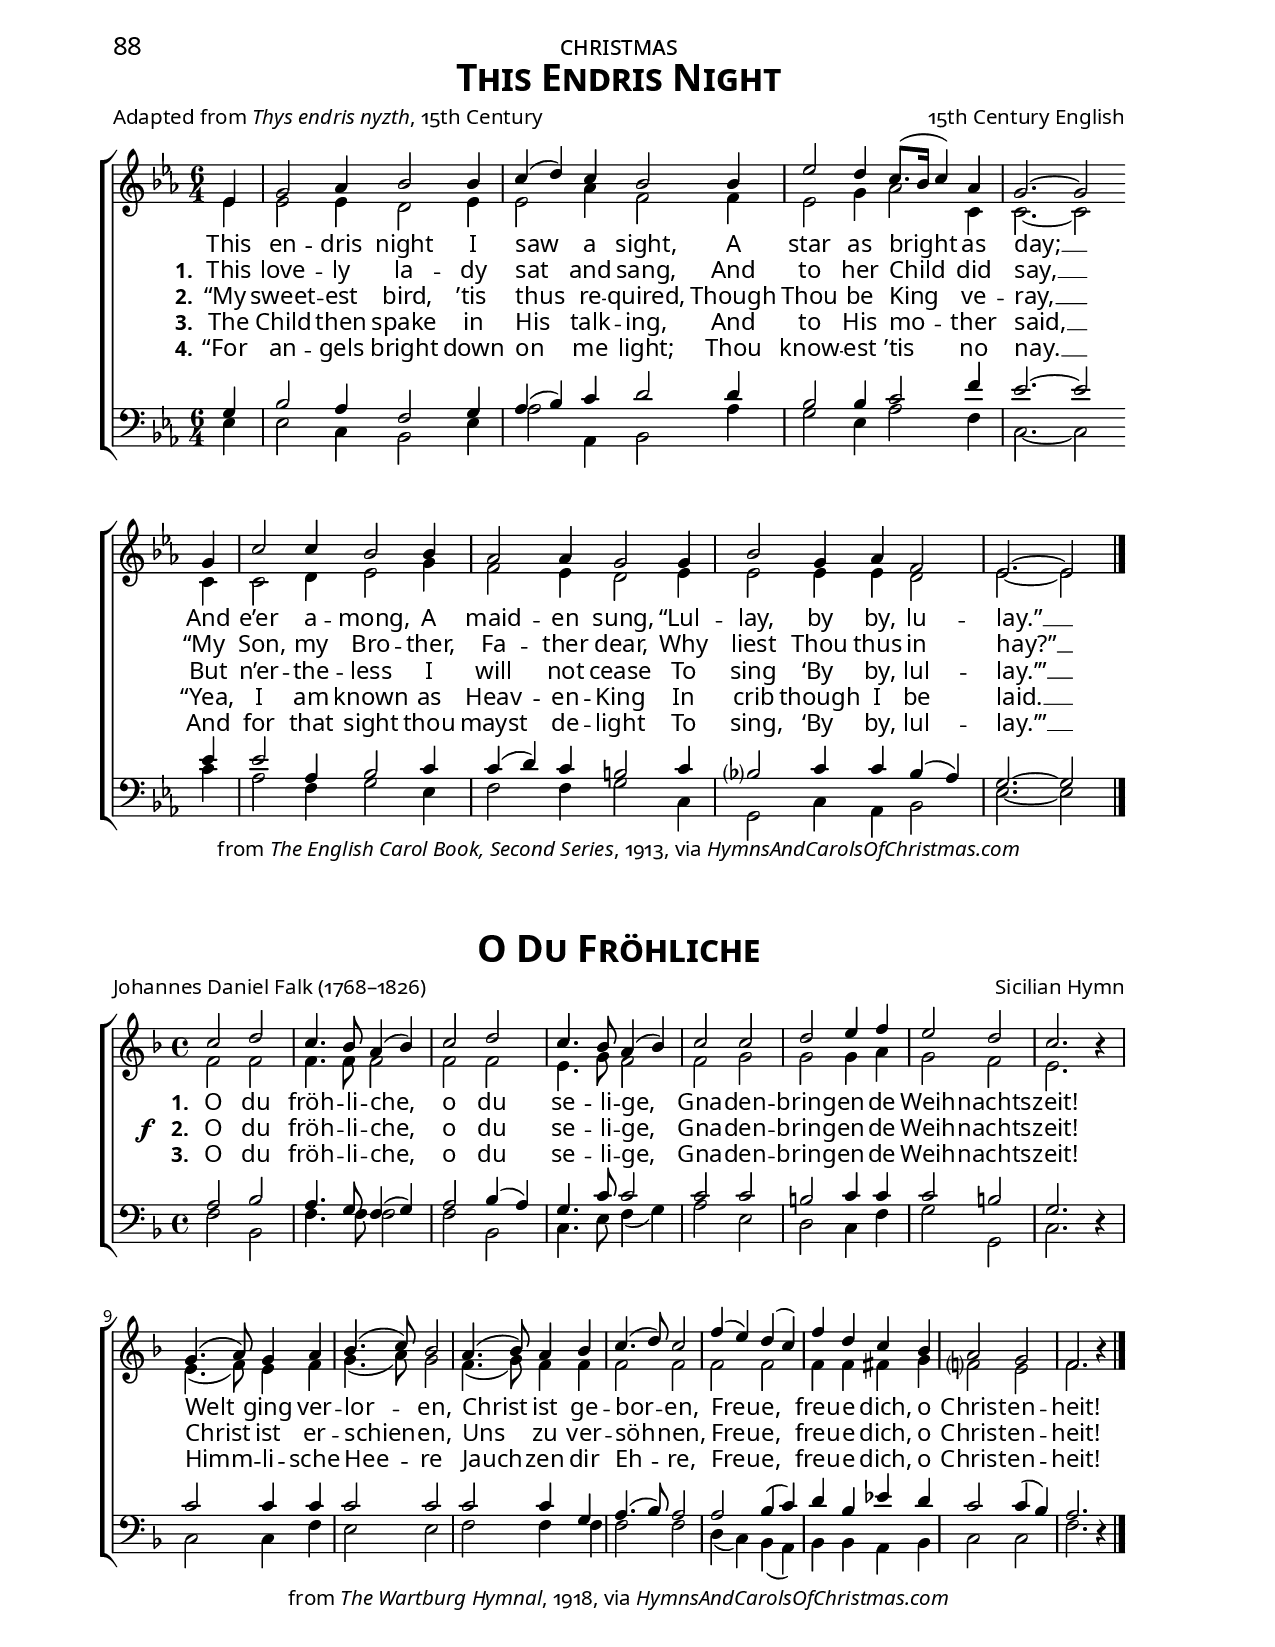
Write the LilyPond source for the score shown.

\version "2.24.0"
\include "util.ly"
\header {
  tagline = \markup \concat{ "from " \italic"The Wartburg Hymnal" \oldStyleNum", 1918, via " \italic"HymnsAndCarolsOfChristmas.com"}
}
\paper {
  print-all-headers = ##t
  paper-height = 11\in
  paper-width = 8.5\in
  indent = 0\in
  %system-system-spacing = #'((basic-distance . 10) (padding . 0))
  score-markup-spacing =
    #'((basic-distance . 0)
       (minimum-distance . 0)
       (padding . 0)
       (stretchability . 0))
  system-system-spacing =
    #'((basic-distance . 0)
       (minimum-distance . 0)
       (padding . -5)
       (stretchability . 100))
  ragged-last-bottom = ##f
  ragged-bottom = ##f
  two-sided = ##t
  inner-margin = 1\in
  outer-margin = 0.75\in
  top-margin = 0.26\in
  bottom-margin = 0.25\in
  first-page-number = #088
  print-first-page-number = ##t
  headerLine = \markup{\override #'(font-name . "Garamond Premier Pro") \smallCapsOldStyle"christmas"}
  oddHeaderMarkup = \markup\fill-line{
     \override #'(font-name . "Garamond Premier Pro")\abs-fontsize #12.5
     \combine 
        \fill-line{"" \if \should-print-page-number
        \oldStylePageNum""
        }
        \fill-line{\headerLine}
  }
  evenHeaderMarkup = \markup {
     \override #'(font-name . "Garamond Premier Pro")\abs-fontsize #12.5
     \combine
        \if \should-print-page-number
        \oldStylePageNum""
        \fill-line{\headerLine}
  }
}
#(set-global-staff-size 18) \paper{ #(define fonts (make-pango-font-tree "Garamond Premier Pro" "Garamond Premier Pro" "Garamond Premier Pro" (/ 18 20))) }
global = {
  \key ees \major
  \time 6/4
  \override DynamicLineSpanner.staff-padding = #0.0
  \override DynamicLineSpanner.Y-extent = #'(0 . 0)
}

sopMusic = \relative c' {
  \partial 4 ees4 |
  g2 aes4 bes2 bes4 |
  c( d) c bes2 bes4 |
  ees2 d4 c8.[( bes16] c4) aes |
  g2.~ g2 \bar""\break g4 |
  
  c2 c4 bes2 bes4 |
  aes2 aes4 g2 g4 |
  bes2 g4 aes f2 |
  ees2.~ ees2 \bar "|."
}
sopWords = \lyricmode {
  
}

altoMusic = \relative c' {
  ees4 |
  ees2 ees4 d2 ees4 |
  ees2 aes4 f2 f4 |
  ees2 g4 aes2 c,4 |
  c2.~ c2 \bar"" c4 |
  
  c2 d4 ees2 g4 |
  f2 ees4 d2 ees4 |
  ees2 ees4 ees d2 |
  ees2.~  ees2 \bar"|."
}
altoWords = \lyricmode {
  \dropLyricsIX
  This en -- dris night I saw a sight,
  A star as bright as day; __
  And e’er a -- mong, A maid -- en sung,
  “Lul -- lay, by by, lu -- lay.” __
}
altoWordsII = \lyricmode {
  \dropLyricsIX
%\markup\italic
  \set stanza = #"1."
  This love -- ly la -- dy sat and sang,
  And to her Child did say, __
  “My Son, my Bro -- ther, Fa -- ther dear,
  Why liest Thou thus in hay?” __
}
altoWordsIII = \lyricmode {
  \dropLyricsIX
  \set stanza = #"2."
  “My sweet -- est bird, ’tis thus re -- quired,
  Though Thou be King ve -- ray, __
  But n’er -- the -- less I will not cease
  To sing ‘By by, lul -- lay.’” __
}
altoWordsIV = \lyricmode {
  \dropLyricsIX
  \set stanza = #"3."
  The Child then spake in His talk -- ing,
  And to His mo -- ther said, __
  “Yea, I am known as Heav -- en -- King
  In crib though I be laid. __
}
altoWordsV = \lyricmode {
  \dropLyricsIX
  \set stanza = #"4."
  “For an -- gels bright down on me light;
  Thou know -- est ’tis no nay. __
  And for that sight thou mayst de -- light
  To sing, ‘By by, lul -- lay.’” __
}
altoWordsVI = \lyricmode {
  \set stanza = #" 5."
  
}
tenorMusic = \relative c' {
  g4 |
  bes2 aes4 f2 g4 |
  aes( bes) c d2 d4 |
  bes2 bes4 c2 f4 |
  ees2.~ ees2 \bar"" ees4 |
  
  ees2 aes,4 bes2 c4 |
  c( d) c b2 c4 |
  bes?2 c4 c bes( aes) |
  g2.~ g2 \bar"|."
}
tenorWords = \lyricmode {

}

bassMusic = \relative c {
  ees4 |
  ees2 c4 bes2 ees4 |
  aes2 aes,4 bes2 aes'4 |
  g2 ees4 aes2 f4 |
  c2.~ c2 \bar"" c'4 |
  
  aes2 f4 g2 ees4 |
  f2 f4 g2 c,4 |
  g2 c4 aes bes2 |
  ees2.~ ees2 \bar"|."
}
bassWords = \lyricmode {

}

pianoRH = \relative c' {
  
}
pianoLH = \relative c' {
  
}

\score {
  <<
   \new ChoirStaff <<
%    \new Lyrics = sopranos \with { \override VerticalAxisGroup.nonstaff-relatedstaff-spacing = #'((basic-distance . 1)) }
    \new Staff = women <<
      \new Voice = "sopranos" { \voiceOne << \global \sopMusic >> }
      \new Voice = "altos" { \voiceTwo << \global \altoMusic >> }
    >>
    \new Lyrics \with { alignAboveContext = #"women" \override VerticalAxisGroup.nonstaff-relatedstaff-spacing = #'((basic-distance . 1))} \lyricsto "sopranos" \sopWords
    \new Lyrics = "altosVI"  \with { alignBelowContext = #"women" } \lyricsto "sopranos" \altoWordsVI
    \new Lyrics = "altosV"  \with { alignBelowContext = #"women" } \lyricsto "sopranos" \altoWordsV
    \new Lyrics = "altosIV"  \with { alignBelowContext = #"women" } \lyricsto "sopranos" \altoWordsIV
    \new Lyrics = "altosIII"  \with { alignBelowContext = #"women" } \lyricsto "sopranos" \altoWordsIII
    \new Lyrics = "altosII"  \with { alignBelowContext = #"women" } \lyricsto "sopranos" \altoWordsII
    \new Lyrics = "altos"  \with { alignBelowContext = #"women" \override VerticalAxisGroup.nonstaff-relatedstaff-spacing = #'((padding . -0.5)) } \lyricsto "sopranos" \altoWords
   \new Staff = men <<
      \clef bass
      \new Voice = "tenors" { \voiceOne << \global \tenorMusic >> }
      \new Voice = "basses" { \voiceTwo << \global \bassMusic >> }
    >>
    \new Lyrics \with { alignAboveContext = #"men" \override VerticalAxisGroup.nonstaff-relatedstaff-spacing = #'((basic-distance . 1)) } \lyricsto "tenors" \tenorWords
    \new Lyrics \with { alignBelowContext = #"men" \override VerticalAxisGroup.nonstaff-relatedstaff-spacing = #'((basic-distance . 1)) } \lyricsto "basses" \bassWords
  >>
%    \new PianoStaff << \new Staff { \new Voice { \pianoRH } } \new Staff { \clef "bass" \pianoLH } >>
  >>
  \layout {
  \context {
    \Lyrics
    \override LyricText.font-size = #1.3
  }
    \context {
      \Score
      %\override SpacingSpanner.base-shortest-duration = #(ly:make-moment 1/8)
      %\override SpacingSpanner.common-shortest-duration = #(ly:make-moment 1/4)
    }
    \context {
      % Remove all empty staves
      % \Staff \RemoveEmptyStaves \override VerticalAxisGroup.remove-first = ##t
    }
    \context {
      \Lyrics
      \override LyricText.X-offset = #center-on-word
    }
  }
  \header {
    title = \markup{\override #'(font-name . "Garamond Premier Pro Semibold"){ \abs-fontsize #18 \smallCapsOldStyle"This Endris Night"}}
    composer = \markup\oldStyleNum"15th Century English"
    poet = \markup\oldStyleNum{\concat{"Adapted from " \italic"Thys endris nyzth" ", 15th Century"}}
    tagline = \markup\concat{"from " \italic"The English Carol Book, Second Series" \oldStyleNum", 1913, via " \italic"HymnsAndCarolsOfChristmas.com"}
  }
}
\markup\fill-line{\concat{"from " \italic"The English Carol Book, Second Series" \oldStyleNum", 1913, via " \italic"HymnsAndCarolsOfChristmas.com"}}
\markup\vspace#2










































global = {
  \key f \major
  \time 4/4
  \override DynamicLineSpanner.staff-padding = #0.0
  \override DynamicLineSpanner.Y-extent = #'(1 . 1)
}

sopMusic = \relative c'' {
  c2 d |
  c4. bes8 a4( bes) |
  c2 d |
  c4. bes8 a4( bes) |
  c2 c |
  
  d e4 f |
  e2 d |
  c2. bes4\rest |
  g4.( a8) g4 a |
  bes4.( c8) bes2 |
  
  a4.( bes8) a4 bes |
  c4.( d8) c2 |
  f4( e) d( c) |
  f d c bes |
  a2 g |
  f2. bes4\rest \bar "|."
}
sopWords = \lyricmode {
  
}

altoMusic = \relative c' {
  f2 f |
  f4. f8 f2 |
  f2 f |
  e4. g8 f2 |
  f2 g |
  
  g g4 a |
  g2 f |
  e2. s4 |
  e4.( f8) e4 f |
  g4.( a8) g2 |
  
  f4.( g8) f4 f |
  f2 f |
  f2 f2 |
  f4 f fis g |
  f?2 e |
  f2. s4 \bar "|."
}
altoWords = \lyricmode {
  \dropLyricsIX
  \set stanza = #"1. "
  O du fröh -- li -- che, o du se -- li -- ge,
  Gna -- den -- bring -- en -- de Weih -- nachts -- zeit!
  Welt ging ver -- lor -- en,
  Christ ist ge -- bor -- en,
  Freu -- e, freu -- e dich, o Christ -- en -- heit!
}
altoWordsII = {
  \dropLyricsIX
  \set stanza = \markup{\dynamic"f  " "2. "}
  \lyricmode {
    O du fröh -- li -- che, o du se -- li -- ge,
    Gna -- den -- bring -- en -- de Weih -- nachts -- zeit!
    Christ ist er -- schien -- en,
    Uns zu ver -- söh -- nen,
    Freu -- e, freu -- e dich, o Christ -- en -- heit!
  }
}
altoWordsIII = \lyricmode {
  \dropLyricsIX
  \set stanza = #"3. "
  O du fröh -- li -- che, o du se -- li -- ge,
  Gna -- den -- bring -- en -- de Weih -- nachts -- zeit!
  Himm -- li -- sche Hee -- re
  Jauch -- zen dir Eh -- re,
  Freu -- e, freu -- e dich, o Christ -- en -- heit!
}
altoWordsIV = \lyricmode {
}
altoWordsV = \lyricmode {
}
altoWordsVI = \lyricmode {
}
tenorMusic = \relative c' {
  a2 bes |
  a4. g8 f4( g) |
  a2 bes4( a) |
  g4. c8 c2 |
  c2 c |
  
  b c4 c |
  c2 b |
  g2. s4 |
  c2 c4 c  |
  c2 c |
  
  c2 c4 g |
  a4.( bes8) a2 |
  a2 bes4( c) |
  d bes ees d |
  c2 c4( bes) |
  a2. s4 \bar "|."
}
tenorWords = \lyricmode {

}

bassMusic = \relative c {
  f2 bes, |
  f'4. f8 f2 |
  f2 bes, |
  c4. e8 f4( g) |
  a2 e |
  
  d c4 f |
  g2 g, |
  c2. d4\rest |
  c2 c4 f |
  e2 e |
  
  f2 f4 f |
  f2 f2 |
  d4( c) bes( a) |
  bes bes a bes |
  c2 c |
  f2. d4\rest \bar "|."
}
bassWords = \lyricmode {

}

pianoRH = \relative c' {
  
}
pianoLH = \relative c' {
  
}

\score {
  <<
   \new ChoirStaff <<
%    \new Lyrics = sopranos \with { \override VerticalAxisGroup.nonstaff-relatedstaff-spacing = #'((basic-distance . 1)) }
    \new Staff = women <<
      \new Voice = "sopranos" { \voiceOne << \global \sopMusic >> }
      \new Voice = "altos" { \voiceTwo << \global \altoMusic >> }
    >>
    \new Lyrics \with { alignAboveContext = #"women" \override VerticalAxisGroup.nonstaff-relatedstaff-spacing = #'((basic-distance . 1))} \lyricsto "sopranos" \sopWords
    \new Lyrics = "altosVI"  \with { alignBelowContext = #"women" } \lyricsto "sopranos" \altoWordsVI
    \new Lyrics = "altosV"  \with { alignBelowContext = #"women" } \lyricsto "sopranos" \altoWordsV
    \new Lyrics = "altosIV"  \with { alignBelowContext = #"women" } \lyricsto "sopranos" \altoWordsIV
    \new Lyrics = "altosIII"  \with { alignBelowContext = #"women" } \lyricsto "sopranos" \altoWordsIII
    \new Lyrics = "altosII"  \with { alignBelowContext = #"women" } \lyricsto "sopranos" \altoWordsII
    \new Lyrics = "altos"  \with { alignBelowContext = #"women" \override VerticalAxisGroup.nonstaff-relatedstaff-spacing = #'((padding . -0.5)) } \lyricsto "sopranos" \altoWords
   \new Staff = men <<
      \clef bass
      \new Voice = "tenors" { \voiceOne << \global \tenorMusic >> }
      \new Voice = "basses" { \voiceTwo << \global \bassMusic >> }
    >>
    \new Lyrics \with { alignAboveContext = #"men" \override VerticalAxisGroup.nonstaff-relatedstaff-spacing = #'((basic-distance . 1)) } \lyricsto "tenors" \tenorWords
    \new Lyrics \with { alignBelowContext = #"men" \override VerticalAxisGroup.nonstaff-relatedstaff-spacing = #'((basic-distance . 1)) } \lyricsto "basses" \bassWords
  >>
%    \new PianoStaff << \new Staff { \new Voice { \pianoRH } } \new Staff { \clef "bass" \pianoLH } >>
  >>
  \layout {
  \context {
    \Lyrics
    \override LyricText.font-size = #1.3
  }

%6.14 \context {\Lyrics\override LyricText.font-size = #0.6 }
    #(define fonts (make-pango-font-tree "Garamond Premier Pro" "Garamond Premier Pro" "Garamond Premier Pro" (/ 18 20)))
    \context {
      \Score
      %\override SpacingSpanner.base-shortest-duration = #(ly:make-moment 1/8)
      %\override SpacingSpanner.common-shortest-duration = #(ly:make-moment 1/4)
    }
    \context {
      % Remove all empty staves
      % \Staff \RemoveEmptyStaves \override VerticalAxisGroup.remove-first = ##t
    }
    \context {
      \Lyrics
      \override LyricText.X-offset = #center-on-word
    }
  }
  \header {
    title = \markup{\override #'(font-name . "Garamond Premier Pro Semibold"){ \abs-fontsize #18 \smallCapsOldStyle"O Du Fröhliche"}}
    poet = \markup\oldStyleNum"Johannes Daniel Falk (1768–1826)"
    composer = \markup\oldStyleNum"Sicilian Hymn"
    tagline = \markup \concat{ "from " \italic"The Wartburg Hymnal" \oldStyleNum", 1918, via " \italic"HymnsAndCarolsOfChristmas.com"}
  }
}

